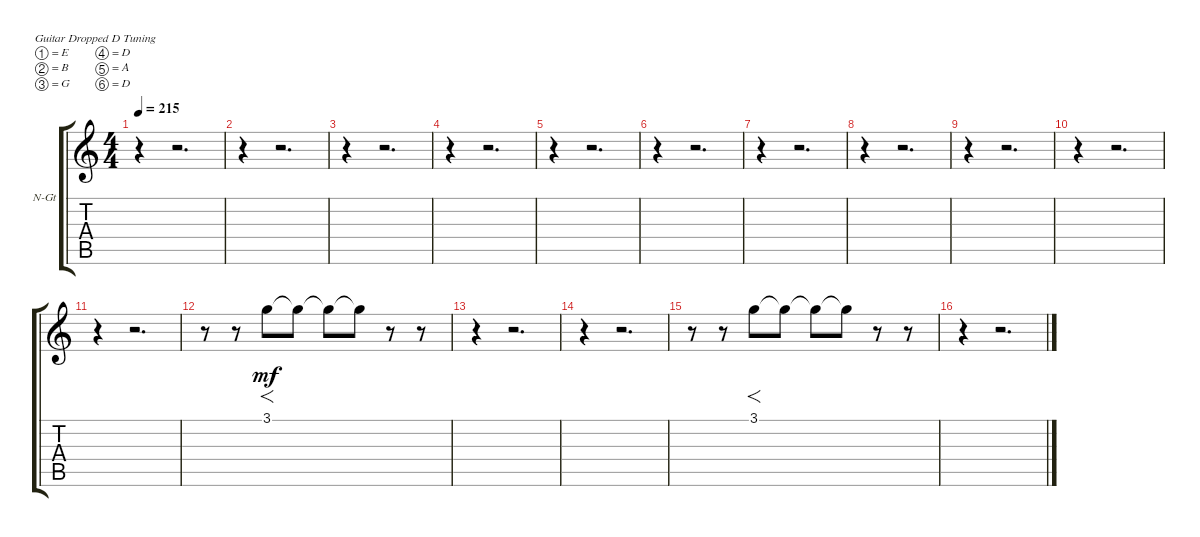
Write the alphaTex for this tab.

\bracketExtendMode groupsimilarinstruments
\firstSystemTrackNameOrientation horizontal
\otherSystemsTrackNameOrientation horizontal
\track ("Keyboard (Christian)" "N-Gt") {instrument acousticguitarnylon}
\staff {score tabs}
\tuning (E4 B3 G3 D3 A2 D2)
\ts (4 4)
\tempo 215
\clef g2
\ks c
r.4{dy mf} r.2{d} |
r.4 r.2{d} |
r.4 r.2{d} |
r.4 r.2{d} |
r.4 r.2{d} |
r.4 r.2{d} |
r.4 r.2{d} |
r.4 r.2{d} |
r.4 r.2{d} |
r.4 r.2{d} |
r.4 r.2{d} |
r.8 r.8 3.1.8{f} 3.1{t}.8 3.1{t}.8 3.1{t}.8 r.8 r.8 |
r.4 r.2{d} |
r.4 r.2{d} |
r.8 r.8 3.1.8{f} 3.1{t}.8 3.1{t}.8 3.1{t}.8 r.8 r.8 |
r.4 r.2{d}
